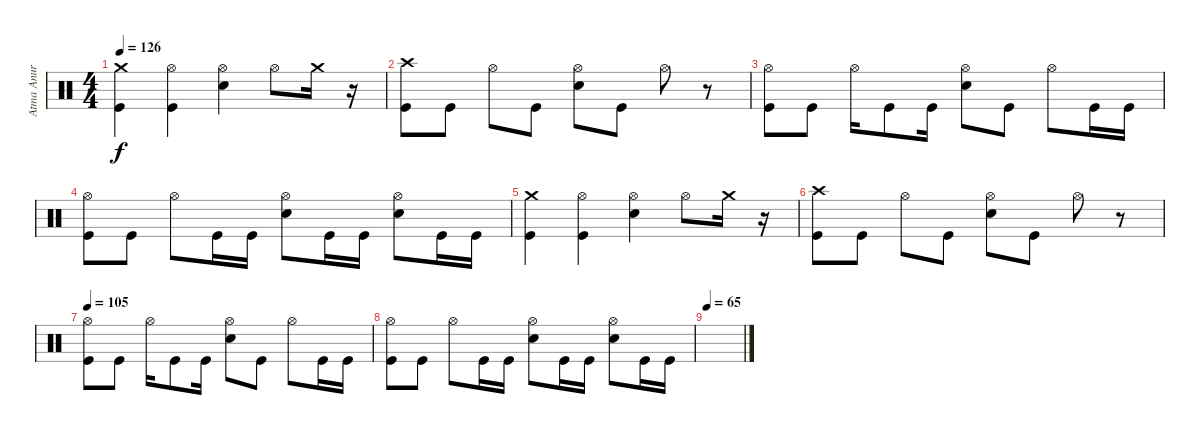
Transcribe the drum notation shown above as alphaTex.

\track ("Atma Anur" "Atma Anur") {instrument percussion}
\staff {score}
\articulation defaults
\ts (4 4)
\tempo 126
\clef neutral
\ks c
("Crash medium (hit)" "Kick (hit)").4{dy f} ("Hi-Hat (open)" "Kick (hit)").4 ("Hi-Hat (open)" "Electric Snare (hit)").4 "Hi-Hat (open)".8 "Crash medium (hit)".16 r.16 |
("Crash high (hit)" "Kick (hit)").8 "Kick (hit)".8 "Hi-Hat (open)".8 "Kick (hit)".8 ("Hi-Hat (open)" "Electric Snare (hit)").8 "Kick (hit)".8 "Hi-Hat (open)".8 r.8 |
("Hi-Hat (open)" "Kick (hit)").8 "Kick (hit)".8 "Hi-Hat (open)".16 "Kick (hit)".8 "Kick (hit)".16 ("Hi-Hat (open)" "Electric Snare (hit)").8 "Kick (hit)".8 "Hi-Hat (open)".8 "Kick (hit)".16 "Kick (hit)".16 |
("Hi-Hat (open)" "Kick (hit)").8 "Kick (hit)".8 "Hi-Hat (open)".8 "Kick (hit)".16 "Kick (hit)".16 ("Hi-Hat (open)" "Electric Snare (hit)").8 "Kick (hit)".16 "Kick (hit)".16 ("Electric Snare (hit)" "Hi-Hat (open)").8 "Kick (hit)".16 "Kick (hit)".16 |
("Crash medium (hit)" "Kick (hit)").4 ("Hi-Hat (open)" "Kick (hit)").4 ("Hi-Hat (open)" "Electric Snare (hit)").4 "Hi-Hat (open)".8 "Crash medium (hit)".16 r.16 |
("Crash high (hit)" "Kick (hit)").8 "Kick (hit)".8 "Hi-Hat (open)".8 "Kick (hit)".8 ("Hi-Hat (open)" "Electric Snare (hit)").8 "Kick (hit)".8 "Hi-Hat (open)".8 r.8 |
\tempo 105
("Hi-Hat (open)" "Kick (hit)").8 "Kick (hit)".8 "Hi-Hat (open)".16 "Kick (hit)".8 "Kick (hit)".16 ("Hi-Hat (open)" "Electric Snare (hit)").8 "Kick (hit)".8 "Hi-Hat (open)".8 "Kick (hit)".16 "Kick (hit)".16 |
("Hi-Hat (open)" "Kick (hit)").8 "Kick (hit)".8 "Hi-Hat (open)".8 "Kick (hit)".16 "Kick (hit)".16 ("Hi-Hat (open)" "Electric Snare (hit)").8 "Kick (hit)".16 "Kick (hit)".16 ("Electric Snare (hit)" "Hi-Hat (open)").8 "Kick (hit)".16 "Kick (hit)".16 |
\tempo 65
